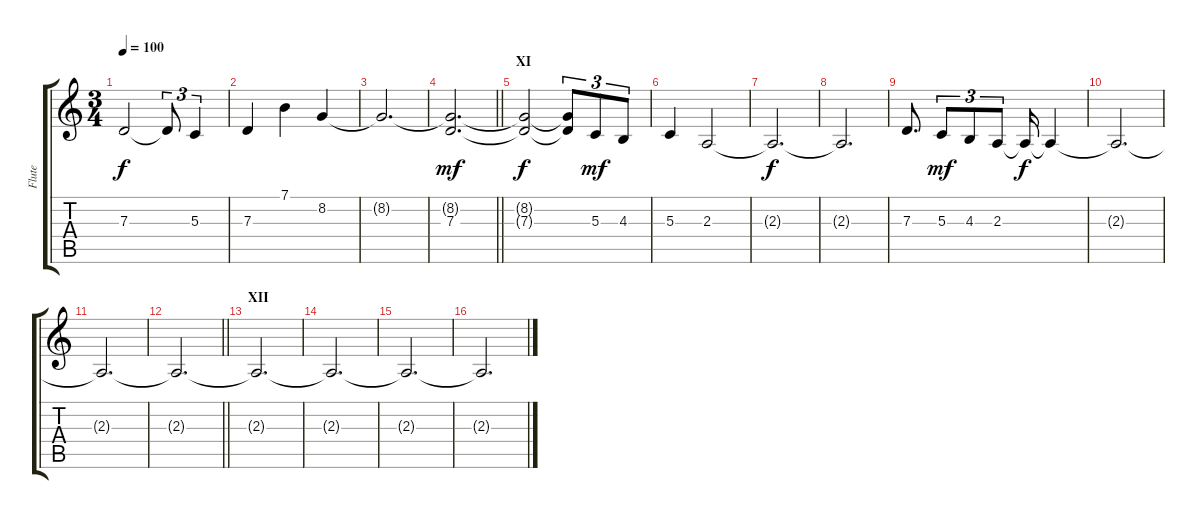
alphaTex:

\track ("Flute" "Flute") {instrument flute}
\staff {score tabs}
\tuning (E4 B3 G3 D3 A2 E2) {hide}
\ts (3 4)
\tempo 100
\clef g2
\ks c
7.3{t}.2{dy f} 7.3{t}.8{tu (3 2)} 5.3.4{tu (3 2)} |
7.3.4 7.1.4 8.2.4 |
8.2{t}.2{d volume 4} |
\barLineRight lightlight
(8.2{t} 7.3).2{d dy mf} |
\section ("" "XI")
(8.2{t} 7.3{t}).2{dy f} (8.2{t} 7.3{t}).8{tu (3 2)} 5.3.8{tu (3 2) dy mf} 4.3.8{tu (3 2)} |
5.3.4 2.3.2 |
2.3{t}.2{d dy f} |
2.3{t}.2{d} |
7.3.8{d} 5.3.8{tu (3 2) dy mf} 4.3.8{tu (3 2)} 2.3.8{tu (3 2)} 2.3{t}.16{dy f} 2.3{t}.4 |
2.3{t}.2{d} |
2.3{t}.2{d} |
\barLineRight lightlight
2.3{t}.2{d volume 0} |
\section ("" "XII")
2.3{t}.2{d} |
2.3{t}.2{d} |
2.3{t}.2{d} |
2.3{t}.2{d}
